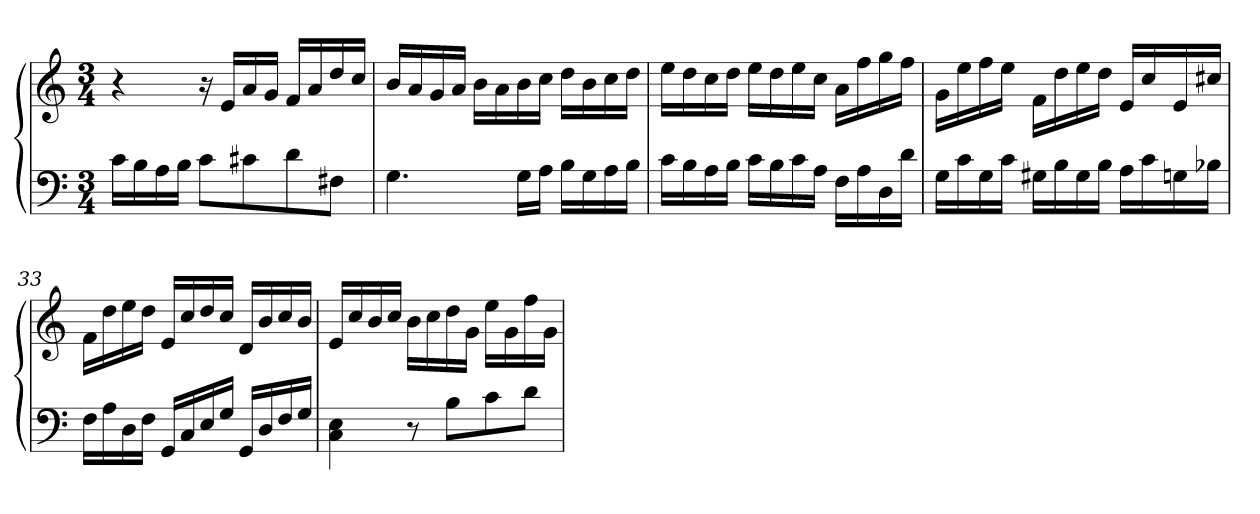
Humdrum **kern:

**kern	**kern
*part1	*part1
*staff2	*staff1
*clefF4	*clefG2
*k[]	*k[]
*C:	*C:
*M3/4	*M3/4
=	=
16cLL	4r
16B	.
16A	.
16BJJ	.
8cL	16r
.	16eLL
8c#X	16a
.	16gJJ
8d	16fLL
.	16a
8F#XJ	16dd
.	16ccJJ
=30	=30
4.G	16bLL
.	16a
.	16g
.	16aJJ
.	16bLL
.	16a
16GLL	16b
16AJJ	16ccJJ
16BLL	16ddLL
16G	16b
16A	16cc
16BJJ	16ddJJ
=31	=31
16cLL	16eeLL
16B	16dd
16A	16cc
16BJJ	16ddJJ
16cLL	16eeLL
16B	16dd
16c	16ee
16AJJ	16ccJJ
16FLL	16aLL
16A	16ff
16D	16gg
16dJJ	16ffJJ
=32	=32
16GLL	16gLL
16c	16ee
16G	16ff
16cJJ	16eeJJ
16G#XLL	16fLL
16B	16dd
16G#	16ee
16BJJ	16ddJJ
16ALL	16eLL
16c	16cc
16Gn	16e
16B-XJJ	16cc#XJJ
=33	=33
16FLL	16fLL
16A	16dd
16D	16ee
16FJJ	16ddJJ
16GGLL	16eLL
16C	16cc
16E	16dd
16GJJ	16ccJJ
16GGLL	16dLL
16D	16b
16F	16cc
16GJJ	16bJJ
=34	=34
4C 4E	16eLL
.	16cc
.	16b
.	16ccJJ
8r	16bLL
.	16cc
8BL	16dd
.	16gJJ
8c	16eeLL
.	16g
8dJ	16ff
.	16gJJ
=	=
*-	*-
